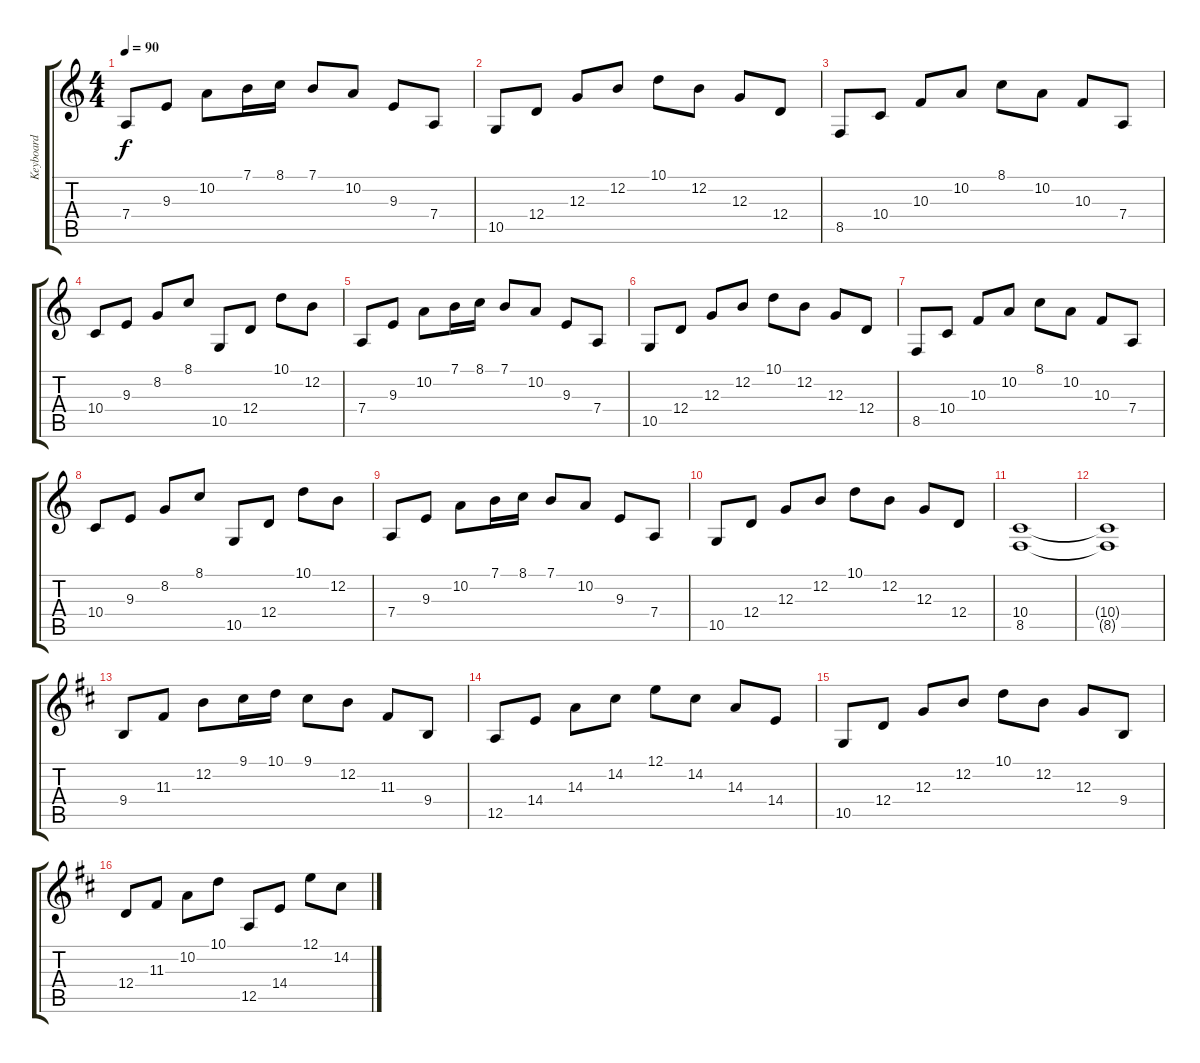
\track ("Keyboard" "Keyboard") {instrument flute}
\staff {score tabs}
\tuning (E4 B3 G3 D3 A2 E2) {hide}
\ts (4 4)
\tempo 90
\clef g2
\ks aminor
7.4.8{dy f} 9.3.8 10.2.8 7.1.16 8.1.16 7.1.8 10.2.8 9.3.8 7.4.8 |
10.5.8 12.4.8 12.3.8 12.2.8 10.1.8 12.2.8 12.3.8 12.4.8 |
8.5.8 10.4.8 10.3.8 10.2.8 8.1.8 10.2.8 10.3.8 7.4.8 |
10.4.8 9.3.8 8.2.8 8.1.8 10.5.8 12.4.8 10.1.8 12.2.8 |
7.4.8 9.3.8 10.2.8 7.1.16 8.1.16 7.1.8 10.2.8 9.3.8 7.4.8 |
10.5.8 12.4.8 12.3.8 12.2.8 10.1.8 12.2.8 12.3.8 12.4.8 |
8.5.8 10.4.8 10.3.8 10.2.8 8.1.8 10.2.8 10.3.8 7.4.8 |
10.4.8 9.3.8 8.2.8 8.1.8 10.5.8 12.4.8 10.1.8 12.2.8 |
7.4.8 9.3.8 10.2.8 7.1.16 8.1.16 7.1.8 10.2.8 9.3.8 7.4.8 |
10.5.8 12.4.8 12.3.8 12.2.8 10.1.8 12.2.8 12.3.8 12.4.8 |
(10.4 8.5).1 |
(10.4{t} 8.5{t}).1 |
\ks bminor
9.4.8 11.3.8 12.2.8 9.1.16 10.1.16 9.1.8 12.2.8 11.3.8 9.4.8 |
12.5.8 14.4.8 14.3.8 14.2.8 12.1.8 14.2.8 14.3.8 14.4.8 |
10.5.8 12.4.8 12.3.8 12.2.8 10.1.8 12.2.8 12.3.8 9.4.8 |
12.4.8 11.3.8 10.2.8 10.1.8 12.5.8 14.4.8 12.1.8 14.2.8
